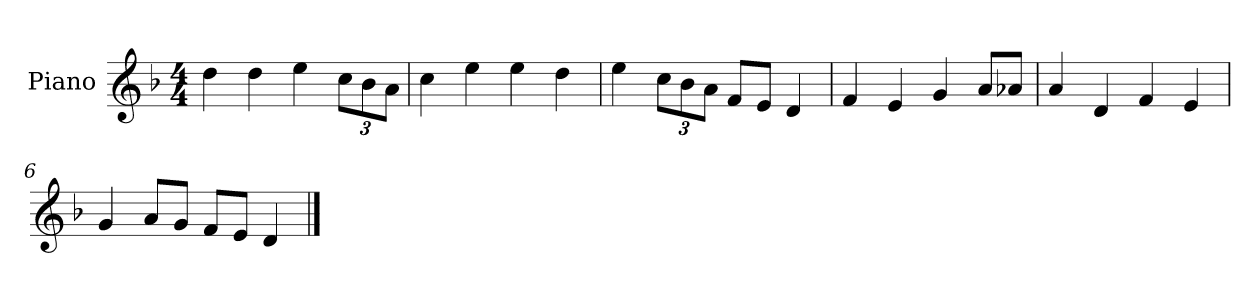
**kern
*part1
*staff1
*I"Piano
*I'P-no
*clefG2
*k[b-]
*M4/4
*MM90
=1
4dd\
4dd\
4ee\
*Xbrackettup
12cc\L
12b-\
12a\J
=2
4cc\
4ee\
4ee\
4dd\
=3
4ee\
12cc\L
12b-\
12a\J
8f/L
8e/J
4d/
=4
4f/
4e/
4g/
8a/L
8a-X/J
=5
4a/
4d/
4f/
4e/
=6
4g/
8a/L
8g/J
8f/L
8e/J
4d/
==
*-
